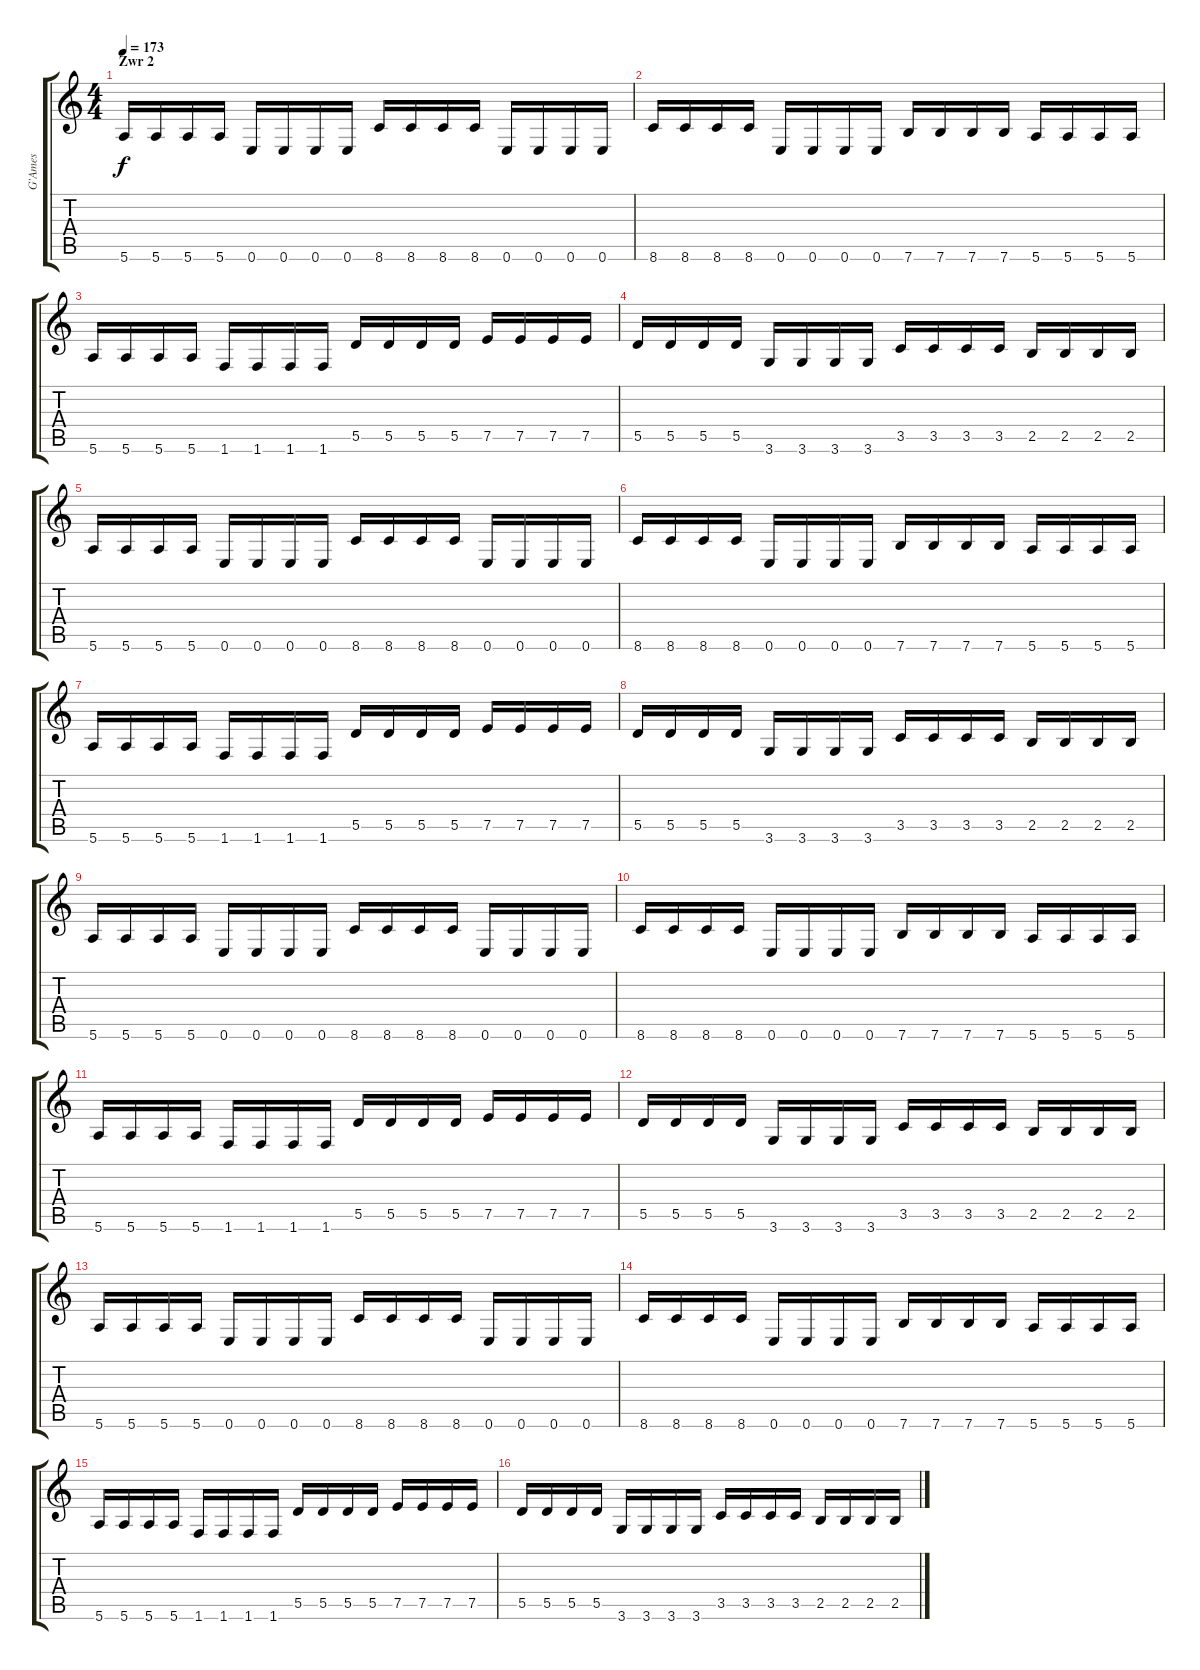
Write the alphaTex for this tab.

\track ("G'Ames" "G'Ames") {instrument overdrivenguitar}
\staff {score tabs}
\tuning (E4 B3 G3 D3 A2 E2) {hide}
\ts (4 4)
\section ("" "Zwr 2")
\tempo 173
\clef g2
\ks c
5.6.16{dy f} 5.6.16 5.6.16 5.6.16 0.6.16 0.6.16 0.6.16 0.6.16 8.6.16 8.6.16 8.6.16 8.6.16 0.6.16 0.6.16 0.6.16 0.6.16 |
8.6.16 8.6.16 8.6.16 8.6.16 0.6.16 0.6.16 0.6.16 0.6.16 7.6.16 7.6.16 7.6.16 7.6.16 5.6.16 5.6.16 5.6.16 5.6.16 |
5.6.16 5.6.16 5.6.16 5.6.16 1.6.16 1.6.16 1.6.16 1.6.16 5.5.16 5.5.16 5.5.16 5.5.16 7.5.16 7.5.16 7.5.16 7.5.16 |
5.5.16 5.5.16 5.5.16 5.5.16 3.6.16 3.6.16 3.6.16 3.6.16 3.5.16 3.5.16 3.5.16 3.5.16 2.5.16 2.5.16 2.5.16 2.5.16 |
5.6.16 5.6.16 5.6.16 5.6.16 0.6.16 0.6.16 0.6.16 0.6.16 8.6.16 8.6.16 8.6.16 8.6.16 0.6.16 0.6.16 0.6.16 0.6.16 |
8.6.16 8.6.16 8.6.16 8.6.16 0.6.16 0.6.16 0.6.16 0.6.16 7.6.16 7.6.16 7.6.16 7.6.16 5.6.16 5.6.16 5.6.16 5.6.16 |
5.6.16 5.6.16 5.6.16 5.6.16 1.6.16 1.6.16 1.6.16 1.6.16 5.5.16 5.5.16 5.5.16 5.5.16 7.5.16 7.5.16 7.5.16 7.5.16 |
5.5.16 5.5.16 5.5.16 5.5.16 3.6.16 3.6.16 3.6.16 3.6.16 3.5.16 3.5.16 3.5.16 3.5.16 2.5.16 2.5.16 2.5.16 2.5.16 |
5.6.16 5.6.16 5.6.16 5.6.16 0.6.16 0.6.16 0.6.16 0.6.16 8.6.16 8.6.16 8.6.16 8.6.16 0.6.16 0.6.16 0.6.16 0.6.16 |
8.6.16 8.6.16 8.6.16 8.6.16 0.6.16 0.6.16 0.6.16 0.6.16 7.6.16 7.6.16 7.6.16 7.6.16 5.6.16 5.6.16 5.6.16 5.6.16 |
5.6.16 5.6.16 5.6.16 5.6.16 1.6.16 1.6.16 1.6.16 1.6.16 5.5.16 5.5.16 5.5.16 5.5.16 7.5.16 7.5.16 7.5.16 7.5.16 |
5.5.16 5.5.16 5.5.16 5.5.16 3.6.16 3.6.16 3.6.16 3.6.16 3.5.16 3.5.16 3.5.16 3.5.16 2.5.16 2.5.16 2.5.16 2.5.16 |
5.6.16 5.6.16 5.6.16 5.6.16 0.6.16 0.6.16 0.6.16 0.6.16 8.6.16 8.6.16 8.6.16 8.6.16 0.6.16 0.6.16 0.6.16 0.6.16 |
8.6.16 8.6.16 8.6.16 8.6.16 0.6.16 0.6.16 0.6.16 0.6.16 7.6.16 7.6.16 7.6.16 7.6.16 5.6.16 5.6.16 5.6.16 5.6.16 |
5.6.16 5.6.16 5.6.16 5.6.16 1.6.16 1.6.16 1.6.16 1.6.16 5.5.16 5.5.16 5.5.16 5.5.16 7.5.16 7.5.16 7.5.16 7.5.16 |
5.5.16 5.5.16 5.5.16 5.5.16 3.6.16 3.6.16 3.6.16 3.6.16 3.5.16 3.5.16 3.5.16 3.5.16 2.5.16 2.5.16 2.5.16 2.5.16
